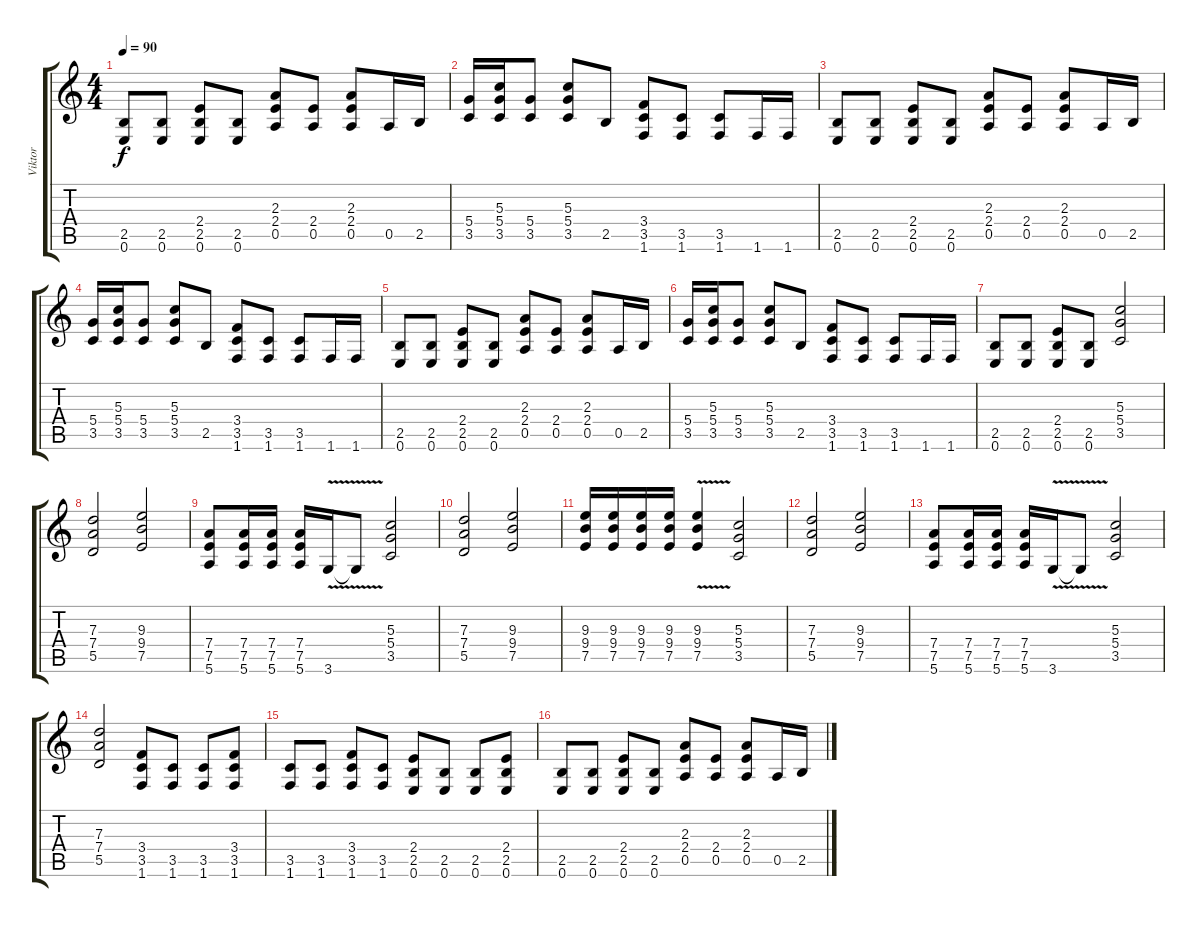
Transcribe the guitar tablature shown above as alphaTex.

\track ("Viktor" "Viktor") {instrument distortionguitar}
\staff {score tabs}
\tuning (E4 B3 G3 D3 A2 E2) {hide}
\ts (4 4)
\tempo 90
\clef g2
\ks c
(2.5 0.6).8{dy f} (2.5 0.6).8 (2.4 2.5 0.6).8 (2.5 0.6).8 (2.3 2.4 0.5).8 (2.4 0.5).8 (2.3 2.4 0.5).8 0.5.16 2.5.16 |
(5.4 3.5).16 (5.3 5.4 3.5).16 (5.4 3.5).8 (5.3 5.4 3.5).8 2.5.8 (3.4 3.5 1.6).8 (3.5 1.6).8 (3.5 1.6).8 1.6.16 1.6.16 |
(2.5 0.6).8 (2.5 0.6).8 (2.4 2.5 0.6).8 (2.5 0.6).8 (2.3 2.4 0.5).8 (2.4 0.5).8 (2.3 2.4 0.5).8 0.5.16 2.5.16 |
(5.4 3.5).16 (5.3 5.4 3.5).16 (5.4 3.5).8 (5.3 5.4 3.5).8 2.5.8 (3.4 3.5 1.6).8 (3.5 1.6).8 (3.5 1.6).8 1.6.16 1.6.16 |
(2.5 0.6).8 (2.5 0.6).8 (2.4 2.5 0.6).8 (2.5 0.6).8 (2.3 2.4 0.5).8 (2.4 0.5).8 (2.3 2.4 0.5).8 0.5.16 2.5.16 |
(5.4 3.5).16 (5.3 5.4 3.5).16 (5.4 3.5).8 (5.3 5.4 3.5).8 2.5.8 (3.4 3.5 1.6).8 (3.5 1.6).8 (3.5 1.6).8 1.6.16 1.6.16 |
(2.5 0.6).8 (2.5 0.6).8 (2.4 2.5 0.6).8 (2.5 0.6).8 (5.3 5.4 3.5).2 |
(7.3 7.4 5.5).2 (9.3 9.4 7.5).2 |
(7.4 7.5 5.6).8 (7.4 7.5 5.6).16 (7.4 7.5 5.6).16 (7.4 7.5 5.6).16 3.6{v}.16 3.6{t}.8 (5.3 5.4 3.5).2 |
(7.3 7.4 5.5).2 (9.3 9.4 7.5).2 |
(9.3 9.4 7.5).16 (9.3 9.4 7.5).16 (9.3 9.4 7.5).16 (9.3 9.4 7.5).16 (9.3 9.4 7.5{v}).4 (5.3 5.4 3.5).2 |
(7.3 7.4 5.5).2 (9.3 9.4 7.5).2 |
(7.4 7.5 5.6).8 (7.4 7.5 5.6).16 (7.4 7.5 5.6).16 (7.4 7.5 5.6).16 3.6{v}.16 3.6{t}.8 (5.3 5.4 3.5).2 |
(7.3 7.4 5.5).2 (3.4 3.5 1.6).8 (3.5 1.6).8 (3.5 1.6).8 (3.4 3.5 1.6).8 |
(3.5 1.6).8 (3.5 1.6).8 (3.4 3.5 1.6).8 (3.5 1.6).8 (2.4 2.5 0.6).8 (2.5 0.6).8 (2.5 0.6).8 (2.4 2.5 0.6).8 |
(2.5 0.6).8 (2.5 0.6).8 (2.4 2.5 0.6).8 (2.5 0.6).8 (2.3 2.4 0.5).8 (2.4 0.5).8 (2.3 2.4 0.5).8 0.5.16 2.5.16
